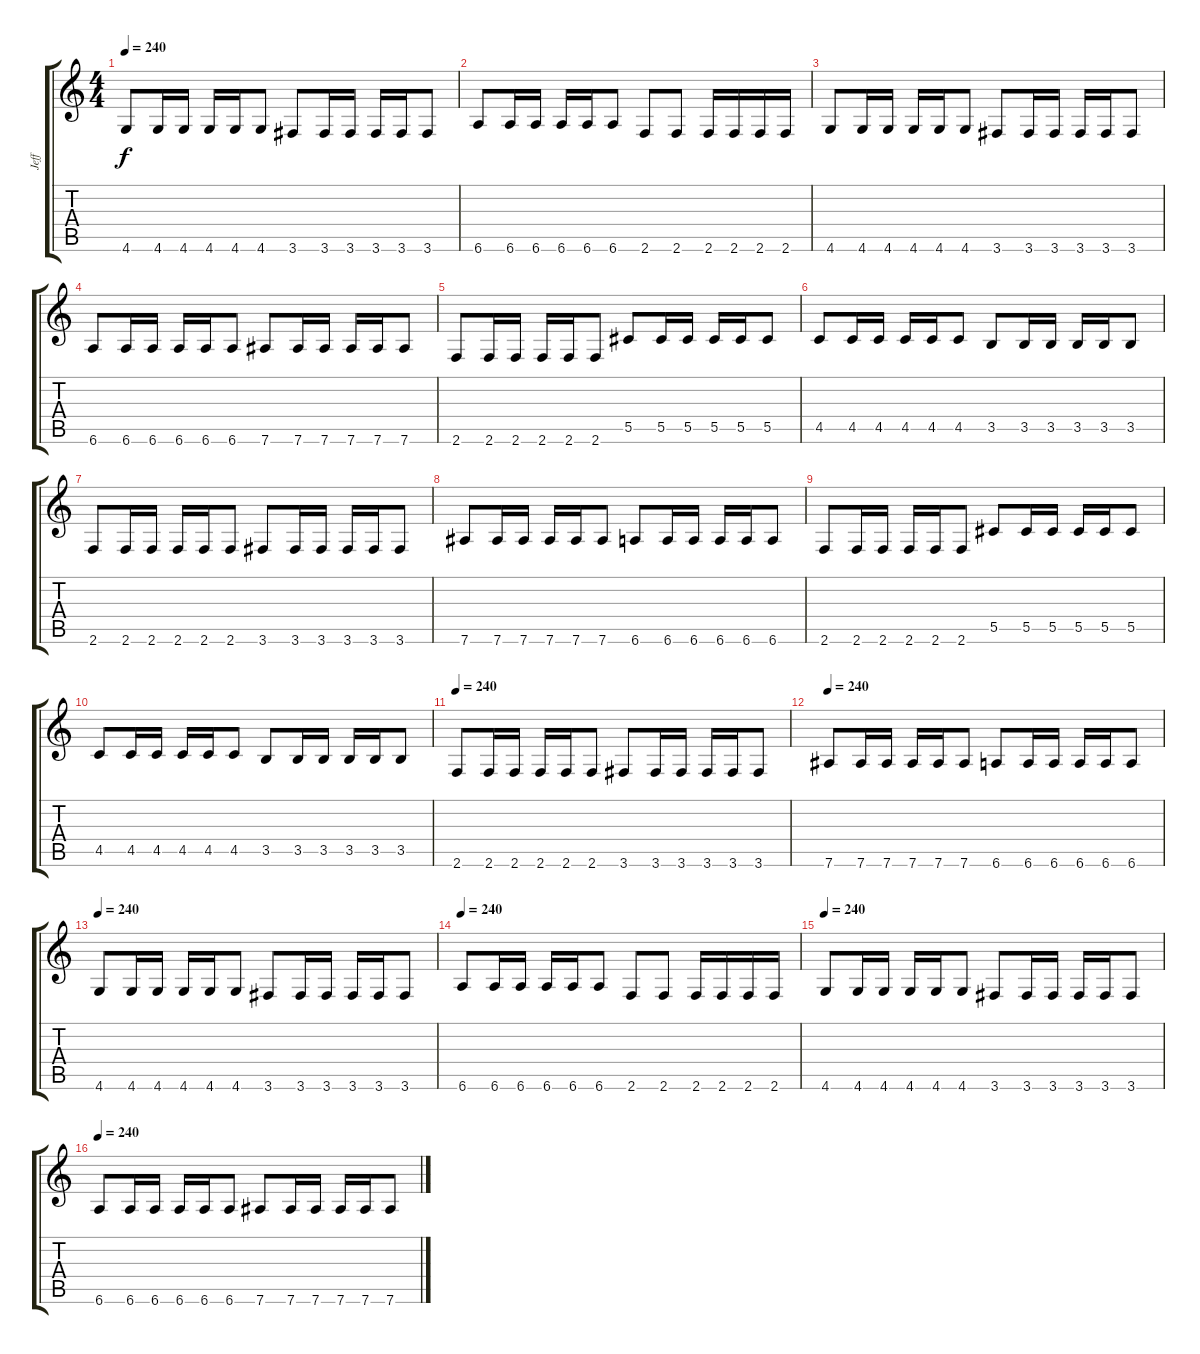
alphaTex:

\track ("Jeff" "Jeff") {instrument distortionguitar}
\staff {score tabs}
\tuning (Eb4 Bb3 Gb3 Db3 Ab2 Eb2) {hide}
\ts (4 4)
\tempo 240
\clef g2
\ks c
4.6.8{dy f} 4.6.16 4.6.16 4.6.16 4.6.16 4.6.8 3.6.8 3.6.16 3.6.16 3.6.16 3.6.16 3.6.8 |
6.6.8 6.6.16 6.6.16 6.6.16 6.6.16 6.6.8 2.6.8 2.6.8 2.6.16 2.6.16 2.6.16 2.6.16 |
4.6.8 4.6.16 4.6.16 4.6.16 4.6.16 4.6.8 3.6.8 3.6.16 3.6.16 3.6.16 3.6.16 3.6.8 |
6.6.8 6.6.16 6.6.16 6.6.16 6.6.16 6.6.8 7.6.8 7.6.16 7.6.16 7.6.16 7.6.16 7.6.8 |
2.6.8 2.6.16 2.6.16 2.6.16 2.6.16 2.6.8 5.5.8 5.5.16 5.5.16 5.5.16 5.5.16 5.5.8 |
4.5.8 4.5.16 4.5.16 4.5.16 4.5.16 4.5.8 3.5.8 3.5.16 3.5.16 3.5.16 3.5.16 3.5.8 |
2.6.8 2.6.16 2.6.16 2.6.16 2.6.16 2.6.8 3.6.8 3.6.16 3.6.16 3.6.16 3.6.16 3.6.8 |
7.6.8 7.6.16 7.6.16 7.6.16 7.6.16 7.6.8 6.6.8 6.6.16 6.6.16 6.6.16 6.6.16 6.6.8 |
2.6.8 2.6.16 2.6.16 2.6.16 2.6.16 2.6.8 5.5.8 5.5.16 5.5.16 5.5.16 5.5.16 5.5.8 |
4.5.8 4.5.16 4.5.16 4.5.16 4.5.16 4.5.8 3.5.8 3.5.16 3.5.16 3.5.16 3.5.16 3.5.8 |
\tempo 240
2.6.8 2.6.16 2.6.16 2.6.16 2.6.16 2.6.8 3.6.8 3.6.16 3.6.16 3.6.16 3.6.16 3.6.8 |
\tempo 240
7.6.8 7.6.16 7.6.16 7.6.16 7.6.16 7.6.8 6.6.8 6.6.16 6.6.16 6.6.16 6.6.16 6.6.8 |
\tempo 240
4.6.8 4.6.16 4.6.16 4.6.16 4.6.16 4.6.8 3.6.8 3.6.16 3.6.16 3.6.16 3.6.16 3.6.8 |
\tempo 240
6.6.8 6.6.16 6.6.16 6.6.16 6.6.16 6.6.8 2.6.8 2.6.8 2.6.16 2.6.16 2.6.16 2.6.16 |
\tempo 240
4.6.8 4.6.16 4.6.16 4.6.16 4.6.16 4.6.8 3.6.8 3.6.16 3.6.16 3.6.16 3.6.16 3.6.8 |
\tempo 240
6.6.8 6.6.16 6.6.16 6.6.16 6.6.16 6.6.8 7.6.8 7.6.16 7.6.16 7.6.16 7.6.16 7.6.8
